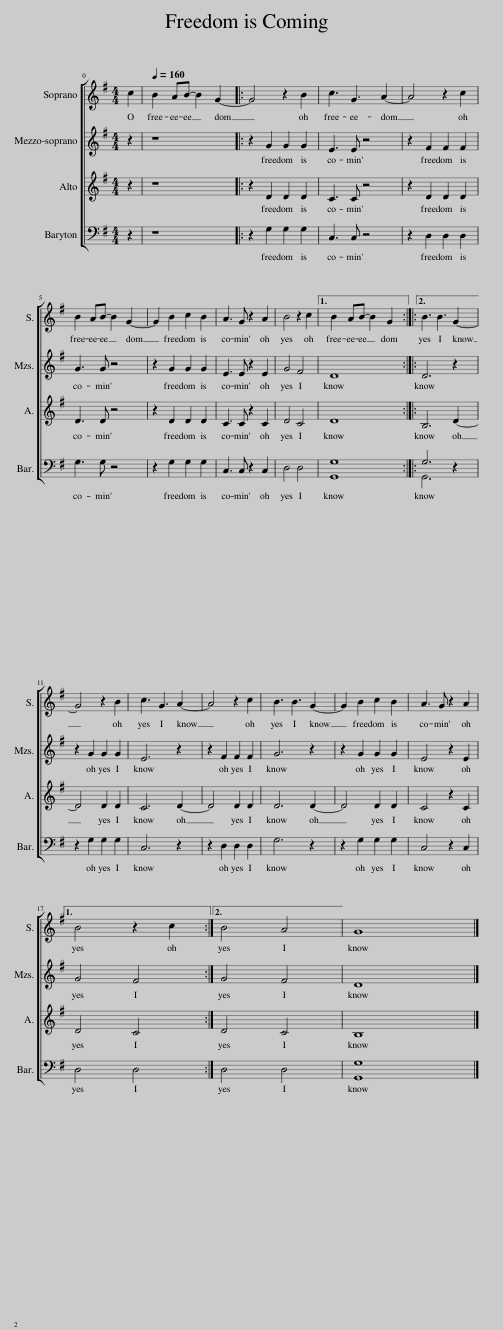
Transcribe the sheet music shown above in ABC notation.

X:1
%%score [ 1 2 3 ( 4 5 ) ]
L:1/8
M:4/4
I:linebreak $
K:G
V:1 treble
V:2 treble
V:3 treble
V:4 bass
V:5 bass
V:1
 c2 |[Q:1/4=160] B2 AB- B2 G2- |: G4 z2 B2 | c3 G3 A2- | A4 z2 c2 |$ %5
 B2 AB- B2 G2- | G2 B2 c2 B2 | A3 G z2 A2 | B4 z2 c2 |1 B2 AB- B2 G2 ::2 %10
 B3 B3 G2- ||$ G4 z2 B2 | c3 G3 A2- | A4 z2 c2 | B3 B3 G2- | %15
 G2 B2 c2 B2 | A3 G z2 A2 |1$ B4 z2 c2 :|2 B4 A4 || G8 |] %20
V:2
 z2 | z8 |: z2 G2 G2 G2 | E3 E z4 | z2 F2 F2 F2 |$ %5
 G3 G z4 | z2 G2 G2 G2 | E3 E z2 E2 | G4 F4 |1 D8 ::2 %10
 D6 z2 ||$ z2 G2 G2 G2 | E6 z2 | z2 F2 F2 F2 | G6 z2 | %15
 z2 G2 G2 G2 | E4 z2 E2 |1$ G4 F4 :|2 G4 F4 || D8 |] %20
V:3
 z2 | z8 |: z2 D2 D2 D2 | C3 C z4 | z2 D2 D2 D2 |$ %5
 D3 D z4 | z2 D2 D2 D2 | C3 C z2 C2 | D4 C4 |1 D8 ::2 %10
 B,6 D2- ||$ D4 D2 D2 | C6 D2- | D4 D2 D2 | D6 D2- | %15
 D4 D2 D2 | C4 z2 C2 |1$ D4 C4 :|2 D4 C4 || B,8 |] %20
V:4
 z2 | z8 |: z2 G,2 G,2 G,2 | C,3 C, z4 | z2 D,2 D,2 D,2 |$ %5
 G,3 G, z4 | z2 G,2 G,2 G,2 | C,3 C, z2 C,2 | D,4 D,4 |1 G,8 ::2 %10
 G,6 z2 ||$ z2 G,2 G,2 G,2 | C,6 z2 | z2 D,2 D,2 D,2 | G,6 z2 | %15
 z2 G,2 G,2 G,2 | C,4 z2 C,2 |1$ D,4 D,4 :|2 D,4 D,4 || G,8 |] %20
V:5
 x2 | x8 |: x8 | x8 | x8 |$ %5
 x8 | x8 | x8 | x8 |1 G,,8 ::2 %10
 G,,6 x2 ||$ x8 | x8 | x8 | x8 | %15
 x8 | x8 |1$ x8 :|2 x8 || G,,8 |] %20
